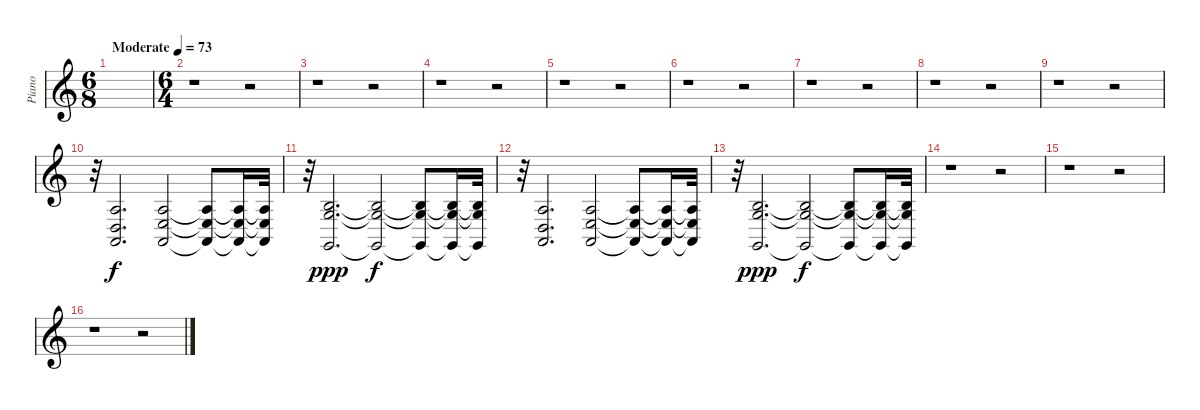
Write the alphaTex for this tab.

\track ("Piano" "Piano") {instrument acousticgrandpiano}
\staff {score}
\tuning (E4 B3 G3 D3 A2 E2) {hide}
\ts (6 8)
\tempo (73 "Moderate")
\clef g2
\ks c
|
\ts (6 4)
r.1 r.2 |
r.1 r.2 |
r.1 r.2 |
r.1 r.2 |
r.1 r.2 |
r.1 r.2 |
r.1 r.2 |
r.1 r.2 |
r.32 (2.3 0.5 10.6).2{d} (2.3 2.4 0.5).2 (2.3{t} 2.4{t} 0.5{t}).8 (2.3{t} 2.4{t} 0.5{t}).16 (2.3{t} 2.4{t} 0.5{t}).32 |
r.32 (0.2 0.3 3.6).2{d dy ppp} (0.2{t} 0.3{t} 3.6{t}).2{dy f} (0.2{t} 0.3{t} 3.6{t}).8 (0.2{t} 0.3{t} 3.6{t}).16 (0.2{t} 0.3{t} 3.6{t}).32 |
r.32 (2.3 0.5 10.6).2{d} (2.3 2.4 0.5).2 (2.3{t} 2.4{t} 0.5{t}).8 (2.3{t} 2.4{t} 0.5{t}).16 (2.3{t} 2.4{t} 0.5{t}).32 |
r.32 (0.2 0.3 3.6).2{d dy ppp} (0.2{t} 0.3{t} 3.6{t}).2{dy f} (0.2{t} 0.3{t} 3.6{t}).8 (0.2{t} 0.3{t} 3.6{t}).16 (0.2{t} 0.3{t} 3.6{t}).32 |
r.1 r.2 |
r.1 r.2 |
r.1 r.2
